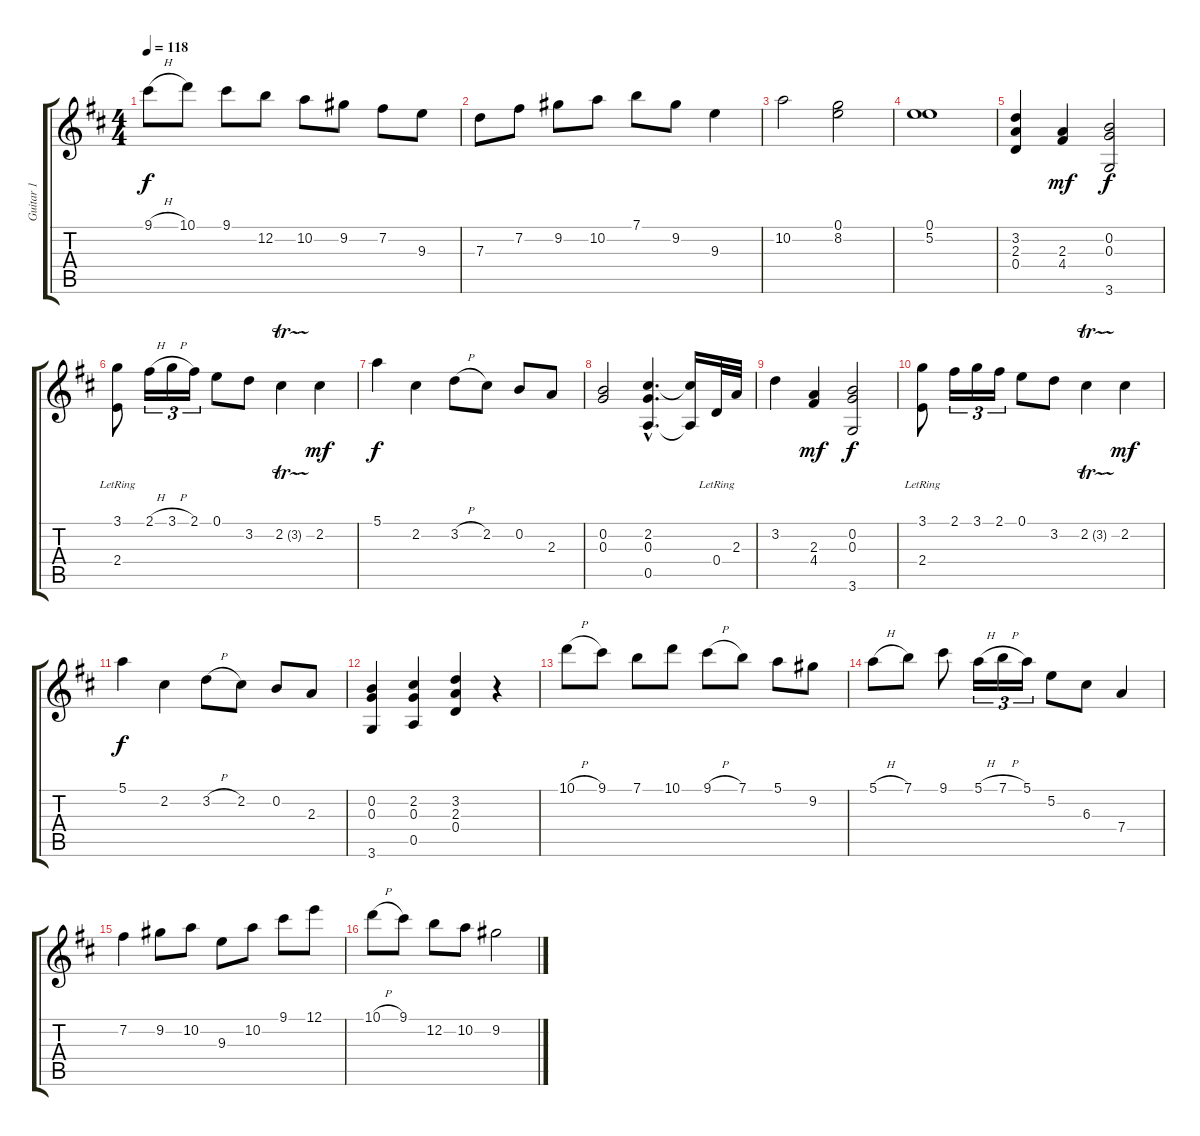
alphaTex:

\track ("Guitar 1" "Guitar 1") {instrument acousticguitarsteel}
\staff {score tabs}
\tuning (E4 B3 G3 D3 A2 E2) {hide}
\ts (4 4)
\tempo 118
\clef g2
\ks d
9.1{h}.8{dy f} 10.1.8 9.1.8 12.2.8 10.2.8 9.2.8 7.2.8 9.3.8 |
7.3.8 7.2.8 9.2.8 10.2.8 7.1.8 9.2.8 9.3.4 |
10.2.2 (0.1 8.2).2 |
(0.1 5.2).1 |
(3.2 2.3 0.4).4 (2.3 4.4).4{dy mf} (0.2 0.3 3.6).2{dy f} |
(3.1 2.4{lr}).8 2.1{h}.16{tu (3 2)} 3.1{h}.16{tu (3 2)} 2.1.16{tu (3 2)} 0.1.8 3.2.8 2.2{tr (3 32)}.4 2.2.4{dy mf} |
5.1.4{dy f} 2.2.4 3.2{h}.8 2.2.8 0.2.8 2.3.8 |
(0.2 0.3).2 (2.2{hac} 0.3{hac} 0.5{hac}).4{d} (2.2{t} 0.5{t}).16 0.4{lr}.32 2.3{lr}.32 |
3.2.4 (2.3 4.4).4{dy mf} (0.2 0.3 3.6).2{dy f} |
(3.1 2.4{lr}).8 2.1.16{tu (3 2)} 3.1.16{tu (3 2)} 2.1.16{tu (3 2)} 0.1.8 3.2.8 2.2{tr (3 32)}.4 2.2.4{dy mf} |
5.1.4{dy f} 2.2.4 3.2{h}.8 2.2.8 0.2.8 2.3.8 |
(0.2 0.3 3.6).4 (2.2 0.3 0.5).4 (3.2 2.3 0.4).4 r.4 |
10.1{h}.8 9.1.8 7.1.8 10.1.8 9.1{h}.8 7.1.8 5.1.8 9.2.8 |
5.1{h}.8 7.1.8 9.1.8 5.1{h}.16{tu (3 2)} 7.1{h}.16{tu (3 2)} 5.1.16{tu (3 2)} 5.2.8 6.3.8 7.4.4 |
7.2.4 9.2.8 10.2.8 9.3.8 10.2.8 9.1.8 12.1.8 |
10.1{h}.8 9.1.8 12.2.8 10.2.8 9.2.2
